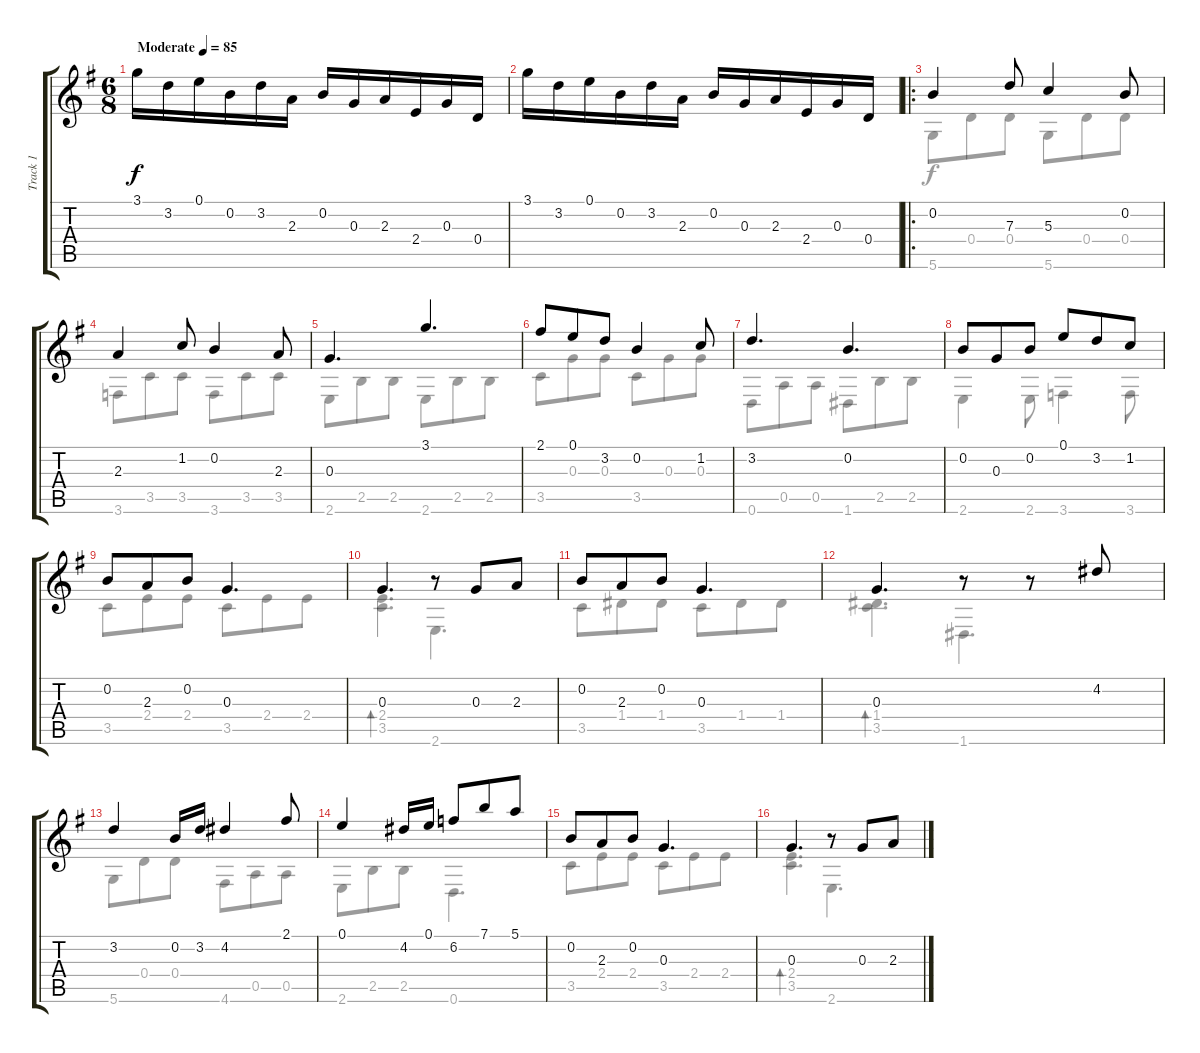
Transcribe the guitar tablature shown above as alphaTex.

\track ("Track 1" "Track 1") {instrument acousticguitarsteel}
\staff {score tabs}
\tuning (E4 B3 G3 D3 A2 D2) {hide}
\voice
\ts (6 8)
\tempo (85 "Moderate")
\clef g2
\ks g
3.1.16{dy f instrument acousticguitarsteel} 3.2.16 0.1.16 0.2.16 3.2.16 2.3.16 0.2.16 0.3.16 2.3.16 2.4.16 0.3.16 0.4.16 |
3.1.16 3.2.16 0.1.16 0.2.16 3.2.16 2.3.16 0.2.16 0.3.16 2.3.16 2.4.16 0.3.16 0.4.16 |
\ro
0.2.4 7.3.8 5.3.4 0.2.8 |
2.3.4 1.2.8 0.2.4 2.3.8 |
0.3.4{d} 3.1.4{d} |
2.1.8 0.1.8 3.2.8 0.2.4 1.2.8 |
3.2.4{d} 0.2.4{d} |
0.2.8 0.3.8 0.2.8 0.1.8 3.2.8 1.2.8 |
0.2.8 2.3.8 0.2.8 0.3.4{d} |
0.3.4{d} r.8 0.3.8 2.3.8 |
0.2.8 2.3.8 0.2.8 0.3.4{d} |
0.3.4{d} r.8 r.8 4.2.8 |
3.2.4 0.2.16 3.2.16 4.2.4 2.1.8 |
0.1.4 4.2.16 0.1.16 6.2.8 7.1.8 5.1.8 |
0.2.8 2.3.8 0.2.8 0.3.4{d} |
0.3.4{d} r.8 0.3.8 2.3.8
\voice
\clef g2
\ottava regular
\simile none
\ks g
|
|
5.6.8 0.4.8 0.4.8 5.6.8 0.4.8 0.4.8 |
3.6.8 3.5.8 3.5.8 3.6.8 3.5.8 3.5.8 |
2.6.8 2.5.8 2.5.8 2.6.8 2.5.8 2.5.8 |
3.5.8 0.3.8 0.3.8 3.5.8 0.3.8 0.3.8 |
0.6.8 0.5.8 0.5.8 1.6.8 2.5.8 2.5.8 |
2.6.4 2.6.8 3.6.4 3.6.8 |
3.5.8 2.4.8 2.4.8 3.5.8 2.4.8 2.4.8 |
(2.4 3.5).4{d bd 240} 2.6.4{d} |
3.5.8 1.4.8 1.4.8 3.5.8 1.4.8 1.4.8 |
(1.4 3.5).4{d bd 240} 1.6.4{d} |
5.6.8 0.4.8 0.4.8 4.6.8 0.5.8 0.5.8 |
2.6.8 2.5.8 2.5.8 0.6.4{d} |
3.5.8 2.4.8 2.4.8 3.5.8 2.4.8 2.4.8 |
(2.4 3.5).4{d bd 240} 2.6.4{d}
